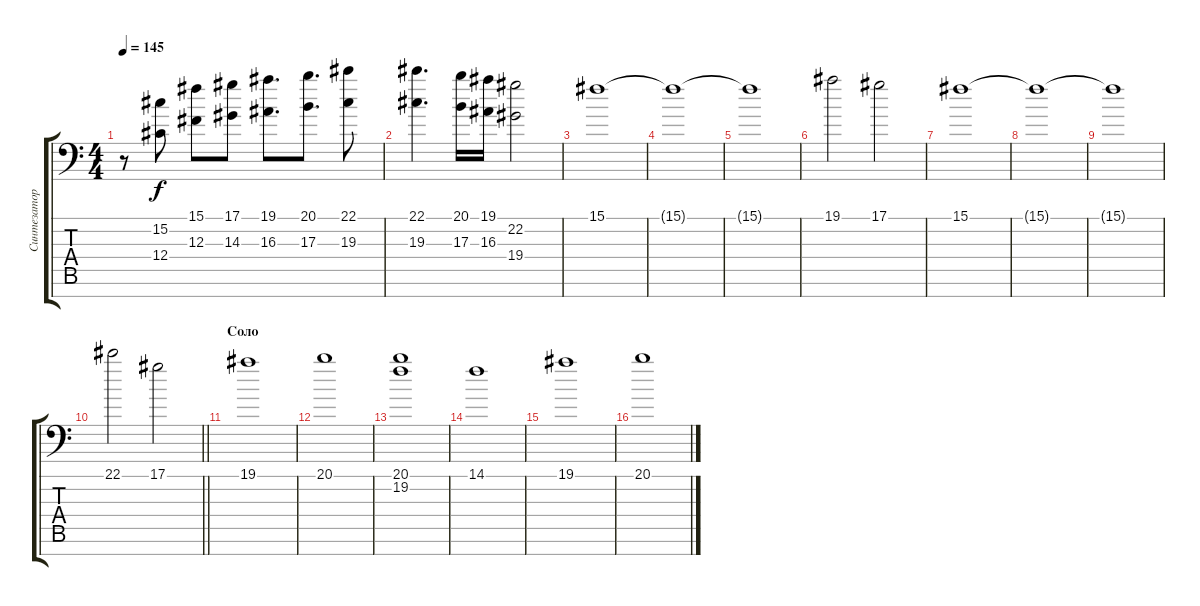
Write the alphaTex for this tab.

\track ("Синтезатор" "Синтезатор") {instrument electricgrandpiano}
\staff {score tabs}
\tuning (Eb4 Bb3 Gb3 Db3 Ab2 Eb2 Gb1) {hide}
\ts (4 4)
\tempo 145
\clef f4
\ks c
r.8{dy f} (15.2 12.4).8 (15.1 12.3).8 (17.1 14.3).8 (19.1 16.3).8{d} (20.1 17.3).8{d} (22.1 19.3).8 |
(22.1 19.3).4{d} (20.1 17.3).16 (19.1 16.3).16 (22.2 19.4).2 |
15.1.1 |
15.1{t}.1 |
15.1{t}.1 |
19.1.2 17.1.2 |
15.1.1 |
15.1{t}.1 |
15.1{t}.1 |
\barLineRight lightlight
22.1.2 17.1.2 |
\section ("" "Соло")
19.1.1 |
20.1.1 |
(20.1 19.2).1 |
14.1.1 |
19.1.1 |
20.1.1
